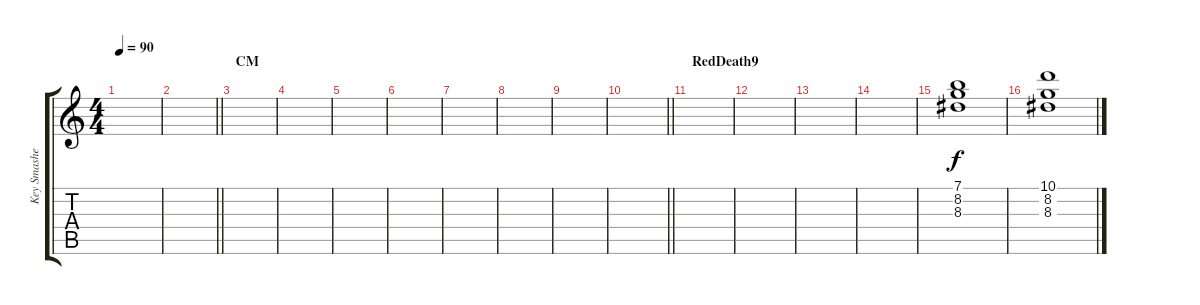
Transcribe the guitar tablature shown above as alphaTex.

\track ("Key Smasher" "Key Smashe") {instrument acousticguitarsteel}
\staff {score tabs}
\tuning (E4 B3 G3 D3 A2 E2) {hide}
\ts (4 4)
\tempo 90
\clef g2
\ks c
|
\barLineRight lightlight
|
\section ("" "CM")
|
|
|
|
|
|
|
\barLineRight lightlight
|
\section ("" "RedDeath9")
|
|
|
|
(7.1 8.2 8.3).1{instrument fx6goblins} |
(10.1 8.2 8.3).1
